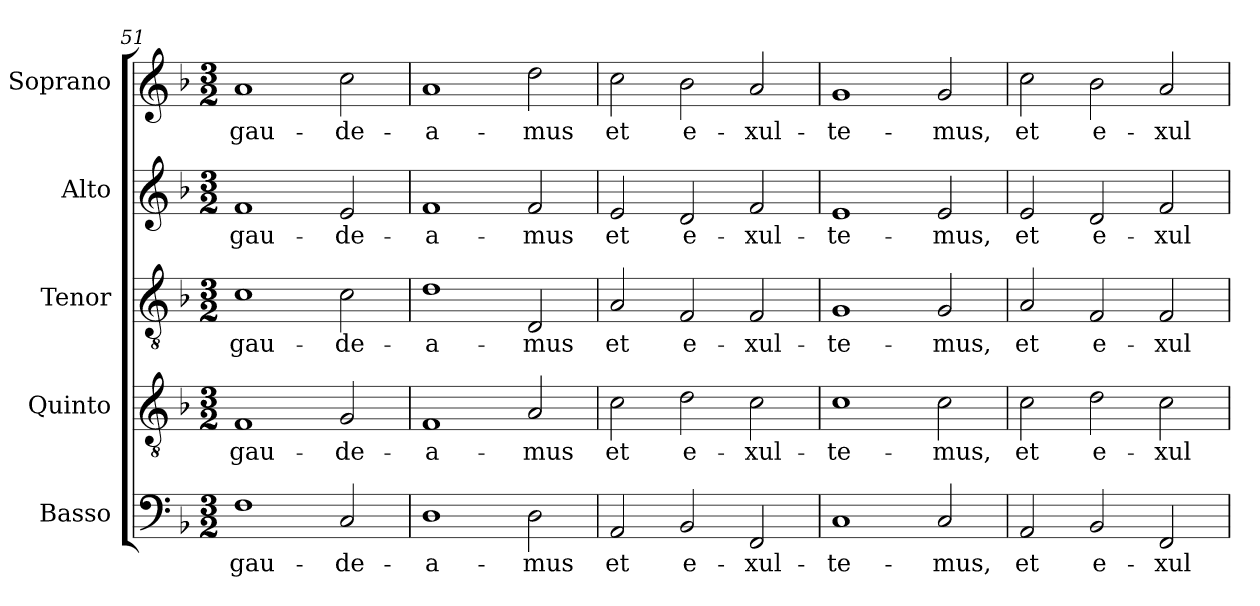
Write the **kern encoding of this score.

**kern	**text	**kern	**text	**kern	**text	**kern	**text	**kern	**text
*part5	*part5	*part4	*part4	*part3	*part3	*part2	*part2	*part1	*part1
*staff5	*staff5	*staff4	*staff4	*staff3	*staff3	*staff2	*staff2	*staff1	*staff1
*I"Basso	*	*I"Quinto	*	*I"Tenor	*	*I"Alto	*	*I"Soprano	*
*I'B.	*	*I'Q.	*	*I'T.	*	*I'A.	*	*I'S.	*
!!LO:PB:g=z
*clefF4	*	*clefGv2	*	*clefGv2	*	*clefG2	*	*clefG2	*
*	*	*ITrd7c12	*	*ITrd7c12	*	*	*	*	*
*k[b-]	*	*k[b-]	*	*k[b-]	*	*k[b-]	*	*k[b-]	*
*F:	*	*F:	*	*F:	*	*F:	*	*F:	*
*M3/2	*	*M3/2	*	*M3/2	*	*M3/2	*	*M3/2	*
=51	=51	=51	=51	=51	=51	=51	=51	=51	=51
!	!LO:LY:b:color=#000000	!	!	!	!	!	!	!	!
!	!	!	!LO:LY:b:color=#000000	!	!	!	!	!	!
!	!	!	!	!	!LO:LY:b:color=#000000	!	!	!	!
!	!	!	!	!	!	!	!LO:LY:b:color=#000000	!	!
!	!	!	!	!	!	!	!	!	!LO:LY:b:color=#000000
1Fi	gau-	1FFi	gau-	1Ci	gau-	1fi	gau-	1ai	gau-
!	!LO:LY:b:color=#000000	!	!	!	!	!	!	!	!
!	!	!	!LO:LY:b:color=#000000	!	!	!	!	!	!
!	!	!	!	!	!LO:LY:b:color=#000000	!	!	!	!
!	!	!	!	!	!	!	!LO:LY:b:color=#000000	!	!
!	!	!	!	!	!	!	!	!	!LO:LY:b:color=#000000
2Ci/	-de-	2GGi/	-de-	2Ci\	-de-	2ei/	-de-	2cci\	-de-
=52	=52	=52	=52	=52	=52	=52	=52	=52	=52
!	!LO:LY:b:color=#000000	!	!	!	!	!	!	!	!
!	!	!	!LO:LY:b:color=#000000	!	!	!	!	!	!
!	!	!	!	!	!LO:LY:b:color=#000000	!	!	!	!
!	!	!	!	!	!	!	!LO:LY:b:color=#000000	!	!
!	!	!	!	!	!	!	!	!	!LO:LY:b:color=#000000
1Di	-a-	1FFi	-a-	1Di	-a-	1fi	-a-	1ai	-a-
!	!LO:LY:b:color=#000000	!	!	!	!	!	!	!	!
!	!	!	!LO:LY:b:color=#000000	!	!	!	!	!	!
!	!	!	!	!	!LO:LY:b:color=#000000	!	!	!	!
!	!	!	!	!	!	!	!LO:LY:b:color=#000000	!	!
!	!	!	!	!	!	!	!	!	!LO:LY:b:color=#000000
2Di\	-mus	2AAi/	-mus	2DDi/	-mus	2fi/	-mus	2ddi\	-mus
=53	=53	=53	=53	=53	=53	=53	=53	=53	=53
!	!LO:LY:b:color=#000000	!	!	!	!	!	!	!	!
!	!	!	!LO:LY:b:color=#000000	!	!	!	!	!	!
!	!	!	!	!	!LO:LY:b:color=#000000	!	!	!	!
!	!	!	!	!	!	!	!LO:LY:b:color=#000000	!	!
!	!	!	!	!	!	!	!	!	!LO:LY:b:color=#000000
2AAi/	et	2Ci\	et	2AAi/	et	2ei/	et	2cci\	et
!	!LO:LY:b:color=#000000	!	!	!	!	!	!	!	!
!	!	!	!LO:LY:b:color=#000000	!	!	!	!	!	!
!	!	!	!	!	!LO:LY:b:color=#000000	!	!	!	!
!	!	!	!	!	!	!	!LO:LY:b:color=#000000	!	!
!	!	!	!	!	!	!	!	!	!LO:LY:b:color=#000000
2BB-i/	e-	2Di\	e-	2FFi/	e-	2di/	e-	2b-i\	e-
!	!LO:LY:b:color=#000000	!	!	!	!	!	!	!	!
!	!	!	!LO:LY:b:color=#000000	!	!	!	!	!	!
!	!	!	!	!	!LO:LY:b:color=#000000	!	!	!	!
!	!	!	!	!	!	!	!LO:LY:b:color=#000000	!	!
!	!	!	!	!	!	!	!	!	!LO:LY:b:color=#000000
2FFi/	-xul-	2Ci\	-xul-	2FFi/	-xul-	2fi/	-xul-	2ai/	-xul-
=54	=54	=54	=54	=54	=54	=54	=54	=54	=54
!	!LO:LY:b:color=#000000	!	!	!	!	!	!	!	!
!	!	!	!LO:LY:b:color=#000000	!	!	!	!	!	!
!	!	!	!	!	!LO:LY:b:color=#000000	!	!	!	!
!	!	!	!	!	!	!	!LO:LY:b:color=#000000	!	!
!	!	!	!	!	!	!	!	!	!LO:LY:b:color=#000000
1Ci	-te-	1Ci	-te-	1GGi	-te-	1ei	-te-	1gi	-te-
!	!LO:LY:b:color=#000000	!	!	!	!	!	!	!	!
!	!	!	!LO:LY:b:color=#000000	!	!	!	!	!	!
!	!	!	!	!	!LO:LY:b:color=#000000	!	!	!	!
!	!	!	!	!	!	!	!LO:LY:b:color=#000000	!	!
!	!	!	!	!	!	!	!	!	!LO:LY:b:color=#000000
2Ci/	-mus,	2Ci\	-mus,	2GGi/	-mus,	2ei/	-mus,	2gi/	-mus,
=55	=55	=55	=55	=55	=55	=55	=55	=55	=55
!	!LO:LY:b:color=#000000	!	!	!	!	!	!	!	!
!	!	!	!LO:LY:b:color=#000000	!	!	!	!	!	!
!	!	!	!	!	!LO:LY:b:color=#000000	!	!	!	!
!	!	!	!	!	!	!	!LO:LY:b:color=#000000	!	!
!	!	!	!	!	!	!	!	!	!LO:LY:b:color=#000000
2AAi/	et	2Ci\	et	2AAi/	et	2ei/	et	2cci\	et
!	!LO:LY:b:color=#000000	!	!	!	!	!	!	!	!
!	!	!	!LO:LY:b:color=#000000	!	!	!	!	!	!
!	!	!	!	!	!LO:LY:b:color=#000000	!	!	!	!
!	!	!	!	!	!	!	!LO:LY:b:color=#000000	!	!
!	!	!	!	!	!	!	!	!	!LO:LY:b:color=#000000
2BB-i/	e-	2Di\	e-	2FFi/	e-	2di/	e-	2b-i\	e-
!	!LO:LY:b:color=#000000	!	!	!	!	!	!	!	!
!	!	!	!LO:LY:b:color=#000000	!	!	!	!	!	!
!	!	!	!	!	!LO:LY:b:color=#000000	!	!	!	!
!	!	!	!	!	!	!	!LO:LY:b:color=#000000	!	!
!	!	!	!	!	!	!	!	!	!LO:LY:b:color=#000000
2FFi/	-xul-	2Ci\	-xul-	2FFi/	-xul-	2fi/	-xul-	2ai/	-xul-
=	=	=	=	=	=	=	=	=	=
*-	*-	*-	*-	*-	*-	*-	*-	*-	*-
